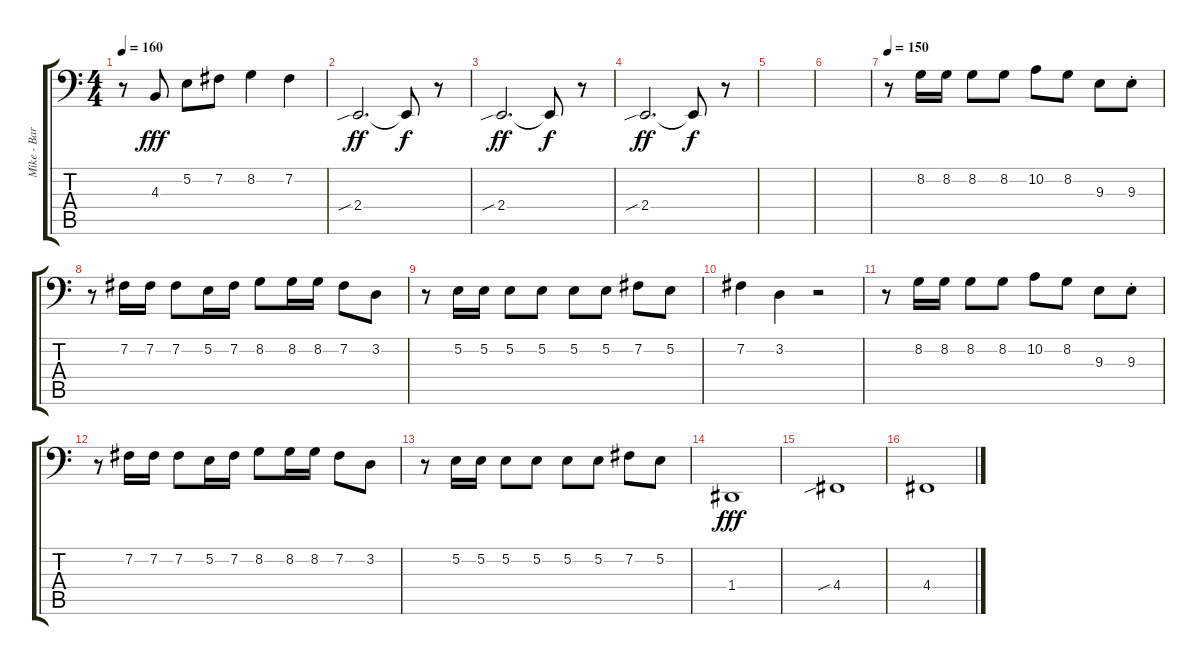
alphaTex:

\track ("Mike - Bari" "Mike - Bar") {instrument baritonesax}
\staff {score tabs}
\tuning (E3 B2 G2 D2 A1 E1) {hide}
\ts (4 4)
\tempo 160
\clef f4
\ks c
r.8{dy ff} 4.3.8{dy fff} 5.2.8 7.2.8 8.2.4 7.2.4 |
2.4{sib}.2{d dy ff} 2.4{t}.8{dy f} r.8 |
2.4{sib}.2{d dy ff} 2.4{t}.8{dy f} r.8 |
2.4{sib}.2{d dy ff} 2.4{t}.8{dy f} r.8 |
|
|
\tempo 150
r.8 8.2.16 8.2.16 8.2.8 8.2.8 10.2.8 8.2.8 9.3.8 9.3{st}.8 |
r.8 7.2.16 7.2.16 7.2.8 5.2.16 7.2.16 8.2.8 8.2.16 8.2.16 7.2.8 3.2.8 |
r.8 5.2.16 5.2.16 5.2.8 5.2.8 5.2.8 5.2.8 7.2.8 5.2.8 |
7.2.4 3.2.4 r.2 |
r.8 8.2.16 8.2.16 8.2.8 8.2.8 10.2.8 8.2.8 9.3.8 9.3{st}.8 |
r.8 7.2.16 7.2.16 7.2.8 5.2.16 7.2.16 8.2.8 8.2.16 8.2.16 7.2.8 3.2.8 |
r.8 5.2.16 5.2.16 5.2.8 5.2.8 5.2.8 5.2.8 7.2.8 5.2.8 |
1.4.1{dy fff} |
4.4{sib}.1 |
4.4.1
